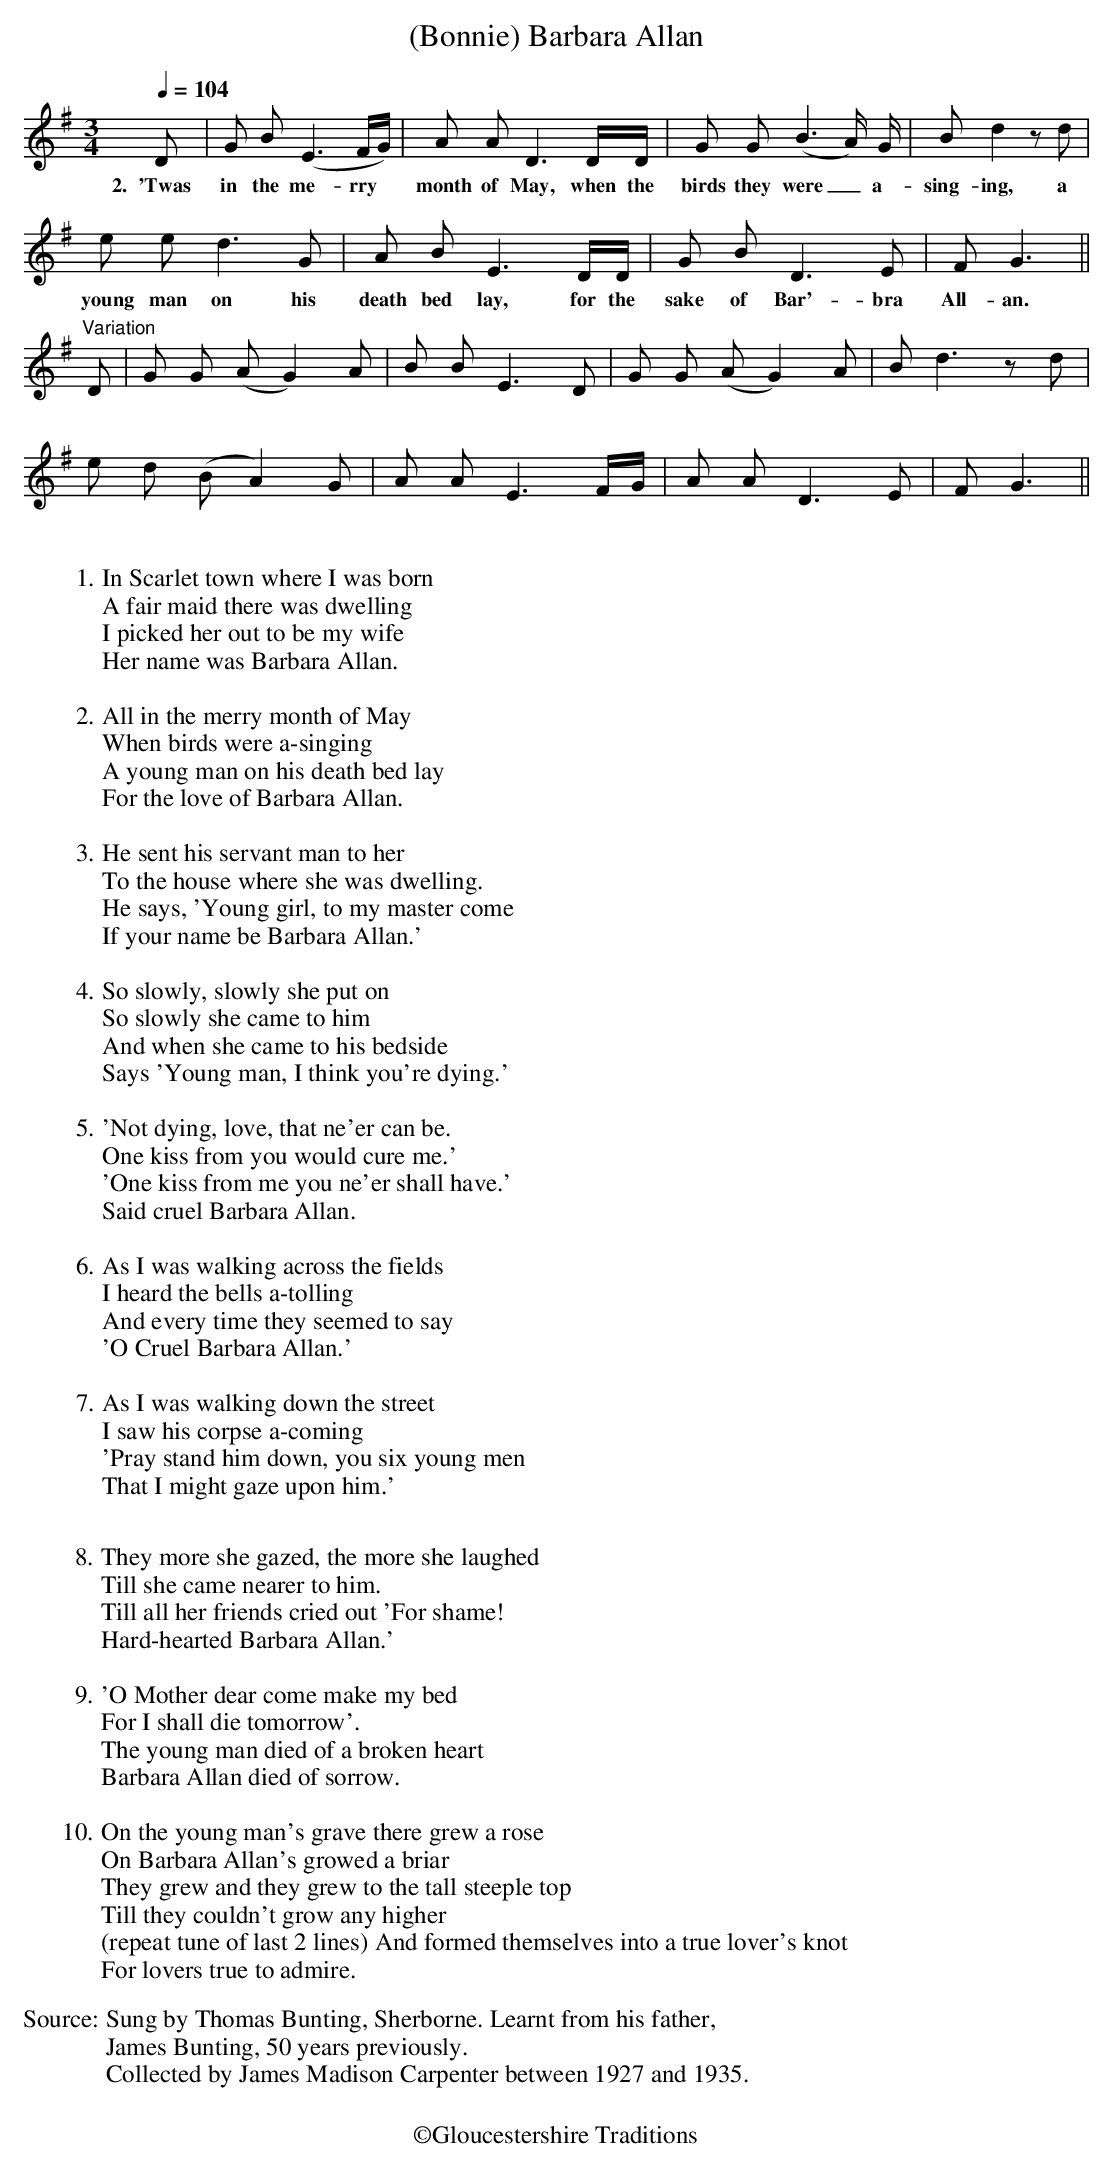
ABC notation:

X:1
T: (Bonnie) Barbara Allan
M: 3/4
L:  1/4
Q:1/4=104
K: G
D/|G/ B/ (E>F/G/4)|A/ A/ D3/D/4D/4|G/ G/(B>A/) G/4|B/d z/ d/|
w:2.~~'Twas in the me-rry* month of May, when the birds they were_ a-sing-ing, a
e/ e/ d> G|A/ B/E3/D/4D/4|G/ B/ D>El|F/G3/||
w:young man on   his death bed lay, for the sake of Bar'-bra All-an.
"Variation"D/|G/ G/ (A/G)A/|B/ B/E>D|G/ G/ (A/G)A/|B/ d> z d/|
e/ d/ (B/A) G/|A/ A/ E>F/G/4|A/ A/ D>E|F/G3/||
W:
W:1. In Scarlet town where I was born
W:A fair maid there was dwelling
W:I picked her out to be my wife
W:Her name was Barbara Allan.
W:
W:2. All in the merry month of May
W:When birds were a-singing
W:A young man on his death bed lay
W:For the love of Barbara Allan.
W:
W:3. He sent his servant man to her
W:To the house where she was dwelling.
W:He says, 'Young girl, to my master come
W:If your name be Barbara Allan.'
W:
W:4. So slowly, slowly she put on
W:So slowly she came to him
W:And when she came to his bedside
W:Says 'Young man, I think you're dying.'
W:
W:5. 'Not dying, love, that ne'er can be.
W:One kiss from you would cure me.'
W:'One kiss from me you ne'er shall have.'
W:Said cruel Barbara Allan.
W:
W:6. As I was walking across the fields
W:I heard the bells a-tolling
W:And every time they seemed to say
W:'O Cruel Barbara Allan.'
W:
W:7. As I was walking down the street
W:I saw his corpse a-coming
W:'Pray stand him down, you six young men
W:That I might gaze upon him.'
W:
W:8. They more she gazed, the more she laughed
W:Till she came nearer to him.
W:Till all her friends cried out 'For shame!
W:Hard-hearted Barbara Allan.'
W:
W:9. 'O Mother dear come make my bed
W:For I shall die tomorrow'.
W:The young man died of a broken heart
W:Barbara Allan died of sorrow.
W:
W:10. On the young man's grave there grew a rose
W:On Barbara Allan's growed a briar
W:They grew and they grew to the tall steeple top
W:Till they couldn't grow any higher
W:(repeat tune of last 2 lines) And formed themselves into a true lover's knot
W:For lovers true to admire.
W:
